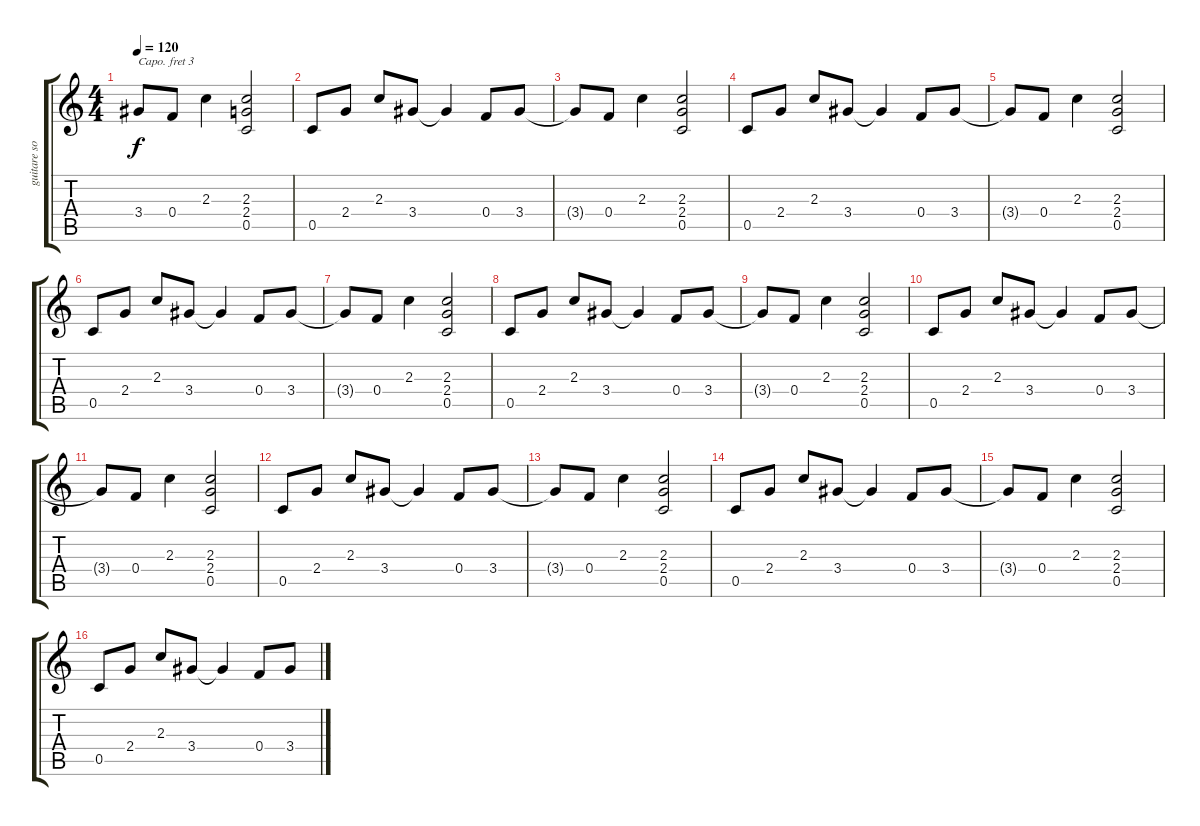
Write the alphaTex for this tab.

\track ("guitare solo" "guitare so") {instrument electricguitarmuted}
\staff {score tabs}
\capo 3
\tuning (E4 B3 G3 D3 A2 E2) {hide}
\ts (4 4)
\tempo 120
\clef g2
\ks c
3.4{t}.8{dy f} 0.4.8 2.3.4 (2.3 2.4 0.5).2 |
0.5.8 2.4.8 2.3.8 3.4.8 3.4{t}.4 0.4.8 3.4.8 |
3.4{t}.8 0.4.8 2.3.4 (2.3 2.4 0.5).2 |
0.5.8 2.4.8 2.3.8 3.4.8 3.4{t}.4 0.4.8 3.4.8 |
3.4{t}.8 0.4.8 2.3.4 (2.3 2.4 0.5).2 |
0.5.8 2.4.8 2.3.8 3.4.8 3.4{t}.4 0.4.8 3.4.8 |
3.4{t}.8 0.4.8 2.3.4 (2.3 2.4 0.5).2 |
0.5.8 2.4.8 2.3.8 3.4.8 3.4{t}.4 0.4.8 3.4.8 |
3.4{t}.8 0.4.8 2.3.4 (2.3 2.4 0.5).2 |
0.5.8 2.4.8 2.3.8 3.4.8 3.4{t}.4 0.4.8 3.4.8 |
3.4{t}.8 0.4.8 2.3.4 (2.3 2.4 0.5).2 |
0.5.8 2.4.8 2.3.8 3.4.8 3.4{t}.4 0.4.8 3.4.8 |
3.4{t}.8 0.4.8 2.3.4 (2.3 2.4 0.5).2 |
0.5.8 2.4.8 2.3.8 3.4.8 3.4{t}.4 0.4.8 3.4.8 |
3.4{t}.8 0.4.8 2.3.4 (2.3 2.4 0.5).2 |
0.5.8 2.4.8 2.3.8 3.4.8 3.4{t}.4 0.4.8 3.4.8
